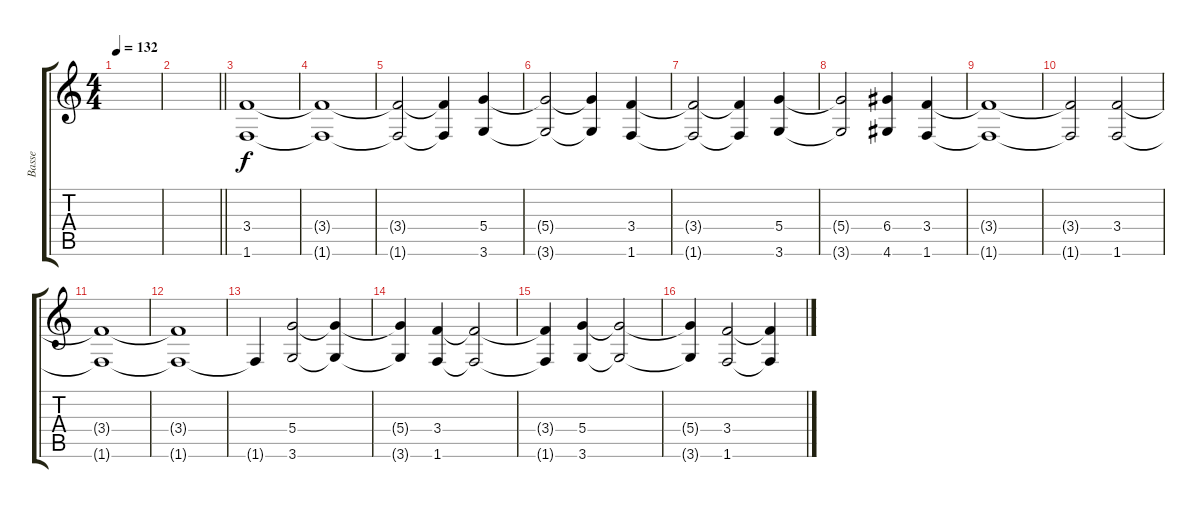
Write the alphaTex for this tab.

\track ("Basse" "Basse") {instrument synthbass2}
\staff {score tabs}
\tuning (E4 B3 G3 D3 A2 E2) {hide}
\ts (4 4)
\tempo 132
\clef g2
\ks c
|
\barLineRight lightlight
|
\section ("" "")
(3.4 1.6).1 |
(3.4{t} 1.6{t}).1 |
(3.4{t} 1.6{t}).2 (3.4{t} 1.6{t}).4 (5.4 3.6).4 |
(5.4{t} 3.6{t}).2 (5.4{t} 3.6{t}).4 (3.4 1.6).4 |
(3.4{t} 1.6{t}).2 (3.4{t} 1.6{t}).4 (5.4 3.6).4 |
(5.4{t} 3.6{t}).2 (6.4 4.6).4 (3.4 1.6).4 |
(3.4{t} 1.6{t}).1 |
(3.4{t} 1.6{t}).2 (3.4 1.6).2 |
(3.4{t} 1.6{t}).1 |
(3.4{t} 1.6{t}).1 |
1.6{t}.4 (5.4 3.6).2 (5.4{t} 3.6{t}).4 |
(5.4{t} 3.6{t}).4 (3.4 1.6).4 (3.4{t} 1.6{t}).2 |
(3.4{t} 1.6{t}).4 (5.4 3.6).4 (5.4{t} 3.6{t}).2 |
(5.4{t} 3.6{t}).4 (3.4 1.6).2 (3.4{t} 1.6{t}).4
